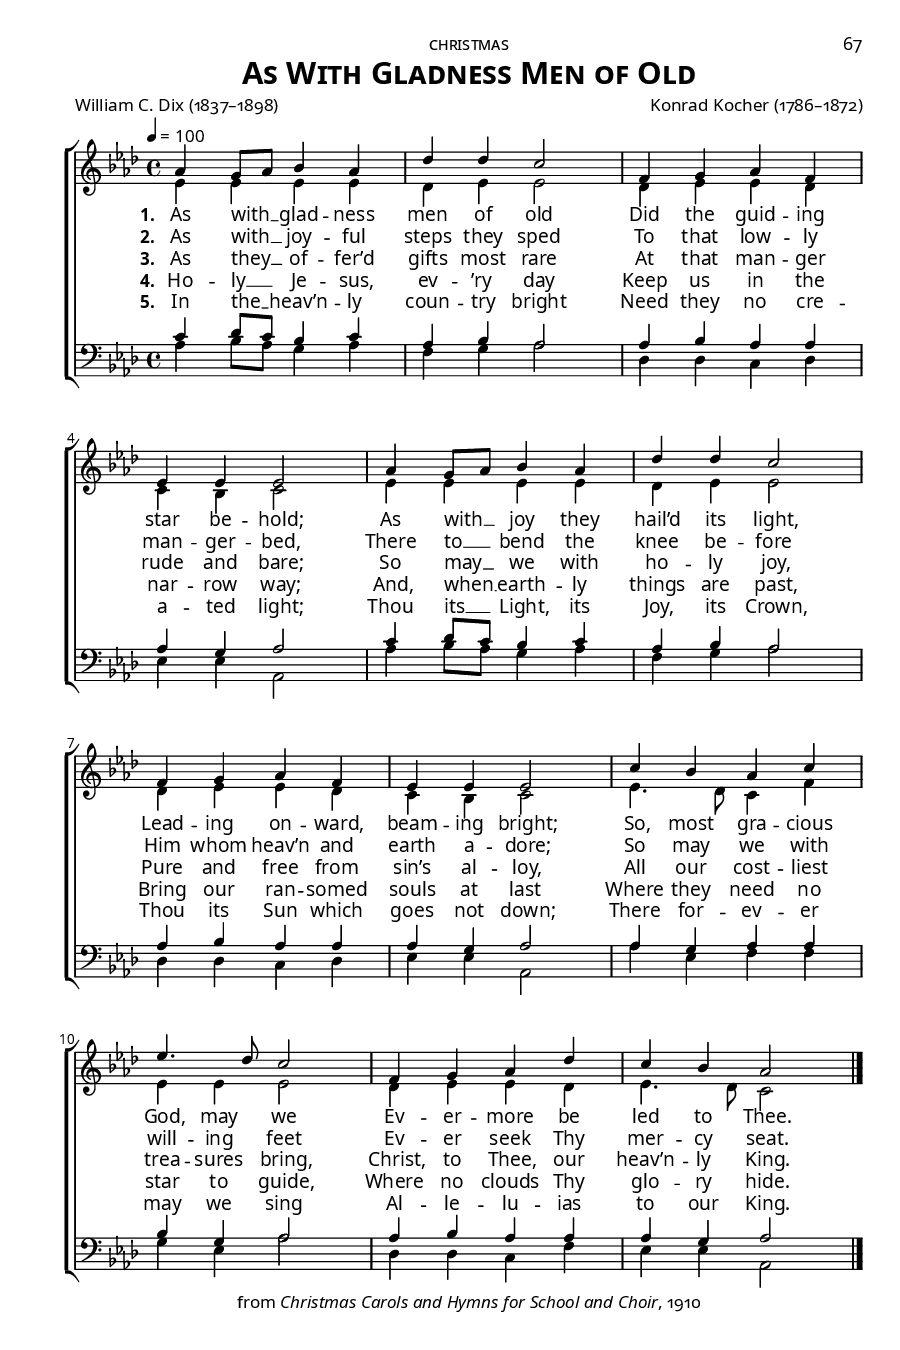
\version "2.14.2"
\include "util.ly"
\header {
  title = \markup{\override #'(font-name . "Garamond Premier Pro Semibold"){ \abs-fontsize #15 \smallCapsOldStyle"As With Gladness Men of Old"}}
  poet = \markup\oldStyleNum"William C. Dix (1837–1898)"
  composer = \markup\oldStyleNum"Konrad Kocher (1786–1872)"
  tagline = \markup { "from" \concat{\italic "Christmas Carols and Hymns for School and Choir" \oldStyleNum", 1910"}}
}
\paper {
  paper-height = 9\in
  paper-width = 6\in
  indent = 0\in
  %system-system-spacing = #'((basic-distance . 10) (padding . 0))
  ragged-last-bottom = ##f
  ragged-bottom = ##f
  two-sided = ##t
  inner-margin = 0.5\in
  outer-margin = 0.25\in
  top-margin = 0.25\in
  bottom-margin = 0.25\in
  first-page-number = #067
  print-first-page-number = ##t
  headerLine = \markup{\override #'(font-name . "Garamond Premier Pro") \smallCapsOldStyle"christmas"}
  oddHeaderMarkup = \markup\fill-line{
     \override #'(font-name . "Garamond Premier Pro")\abs-fontsize #8.5
     \combine 
        \fill-line{"" \on-the-fly #print-page-number-check-first
        \oldStylePageNum""
        }
        \fill-line{\headerLine}
  }
  evenHeaderMarkup = \markup {
     \override #'(font-name . "Garamond Premier Pro")\abs-fontsize #8.5
     \combine
        \on-the-fly #print-page-number-check-first
        \oldStylePageNum""
        \fill-line{\headerLine}
  }
}
#(set-global-staff-size 15) \paper{ #(define fonts (make-pango-font-tree "GoudyOlSt BT" "Garamond Premier Pro" "Garamond Premier Pro" (/ 15 20))) }
global = {
  \key aes \major
  \time 4/4
  \autoBeamOff
  \override DynamicLineSpanner #'staff-padding = #0.0
  \override DynamicLineSpanner #'Y-extent = #'(-1 . 1)
}

sopMusic = \relative c'' {
  \tempo 4 = 100
  aes4 g8[ aes] bes4 aes |
  des des c2 |
  f,4 g aes f | \break
  
  ees4 ees ees2 |
  aes4 g8[ aes] bes4 aes |
  des des c2 | \break
  
  f,4 g aes f |
  ees ees ees2 |
  c'4 bes aes c | \break
  
  ees4. des8 c2 |
  f,4 g aes des |
  c bes aes2 \bar "|."
}
sopWords = \lyricmode {
  
}

altoMusic = \relative c' {
  ees4 ees ees ees |
  des ees ees2 |
  des4 ees ees des |
  
  c bes c2 |
  ees4 ees ees ees |
  des ees ees2 |
  
  des4 ees ees des |
  c bes c2 |
  ees4. des8 c4 f |
  
  ees ees ees2 |
  des4 ees ees des |
  ees4. des8 c2 \bar "|."
}
altoWords = \lyricmode {
  \dropLyricsIX
  \set stanza = #"1. "
  As with __ glad -- ness men of old
  Did the guid -- ing star be -- hold;
  As with __ joy they hail’d its light,
  Lead -- ing on -- ward, beam -- ing bright;
  So, most gra -- cious God, may we
  Ev -- er -- more be led to Thee.
}
altoWordsII = \lyricmode {
  \dropLyricsIX
%\markup\italic
  \set stanza = #"2. "
  As with __ joy -- ful steps they sped
  To that low -- ly man -- ger -- bed,
  There to __ bend the knee be -- fore
  Him whom heav’n and earth a -- dore;
  So may we with will -- ing feet
  Ev -- er seek Thy mer -- cy seat.
}
altoWordsIII = \lyricmode {
  \dropLyricsIX
  \set stanza = #"3. "
  As they __ of -- fer’d gifts most rare
  At that man -- ger rude and bare;
  So may __ we with ho -- ly joy,
  Pure and free from sin’s al -- loy,
  All our cost -- liest trea -- sures bring,
  Christ, to Thee, our heav’n -- ly King.
}
altoWordsIV = \lyricmode {
  \dropLyricsIX
  \set stanza = #"4. "
  Ho -- ly __ Je -- sus, ev -- ’ry day
  Keep us in the nar -- row way;
  And, when __ earth -- ly things are past,
  Bring our ran -- somed souls at last
  Where they need no star to guide,
  Where no clouds Thy glo -- ry hide.
}
altoWordsV = \lyricmode {
  \dropLyricsIX
  \set stanza = #"5. "
  In the __ heav’n -- ly coun -- try bright
  Need they no cre -- a -- ted light;
  Thou its __ Light, its Joy, its Crown,
  Thou its Sun which goes not down;
  There for -- ev -- er may we sing
  Al -- le -- lu -- ias to our King.
}
altoWordsVI = \lyricmode {
}
tenorMusic = \relative c' {
  c4 des8[ c] bes4 c |
  aes bes aes2 |
  aes4 bes aes aes |
  
  aes g aes2 |
  c4 des8[ c] bes4 c |
  aes bes aes2 |
  
  aes4 bes aes aes |
  aes g aes2 |
  aes4 g aes aes |
  
  bes g aes2 |
  aes4 bes aes aes |
  aes g aes2 \bar "|."
}
tenorWords = \lyricmode {

}

bassMusic = \relative c' {
  aes4 bes8[ aes] g4 aes |
  f g aes2 |
  des,4 des c des |
  
  ees ees aes,2 |
  aes'4 bes8[ aes] g4 aes |
  f g aes2 |
  
  des,4 des c des |
  ees ees aes,2 |
  aes'4 ees f f |
  
  g ees aes2 |
  des,4 des c f |
  ees ees aes,2 \bar "|."
}
bassWords = \lyricmode {

}

\score {
  <<
   \new ChoirStaff <<
%    \new Lyrics = sopranos \with { \override VerticalAxisGroup #'nonstaff-relatedstaff-spacing = #'((basic-distance . 1)) }
    \new Staff = women <<
      \new Voice = "sopranos" { \voiceOne << \global \sopMusic >> }
      \new Voice = "altos" { \voiceTwo << \global \altoMusic >> }
    >>
    \new Lyrics \with { alignAboveContext = #"women" \override VerticalAxisGroup #'nonstaff-relatedstaff-spacing = #'((basic-distance . 1))} \lyricsto "sopranos" \sopWords
   \new Staff = men <<
      \clef bass
      \new Voice = "tenors" { \voiceOne << \global \tenorMusic >> }
      \new Voice = "basses" { \voiceTwo << \global \bassMusic >> }
    >>
    \new Lyrics = "altosVI"  \with { alignBelowContext = #"women" } \lyricsto "tenors" \altoWordsVI
    \new Lyrics = "altosV"  \with { alignBelowContext = #"women" } \lyricsto "tenors" \altoWordsV
    \new Lyrics = "altosIV"  \with { alignBelowContext = #"women" } \lyricsto "tenors" \altoWordsIV
    \new Lyrics = "altosIII"  \with { alignBelowContext = #"women" } \lyricsto "tenors" \altoWordsIII
    \new Lyrics = "altosII"  \with { alignBelowContext = #"women" } \lyricsto "tenors" \altoWordsII
    \new Lyrics = "altos"  \with { alignBelowContext = #"women" \override VerticalAxisGroup #'nonstaff-relatedstaff-spacing = #'((padding . -0.7)) } \lyricsto "tenors" \altoWords
    \new Lyrics \with { alignAboveContext = #"men" \override VerticalAxisGroup #'nonstaff-relatedstaff-spacing = #'((basic-distance . 1)) } \lyricsto "tenors" \tenorWords
    \new Lyrics \with { alignBelowContext = #"men" \override VerticalAxisGroup #'nonstaff-relatedstaff-spacing = #'((basic-distance . 1)) } \lyricsto "basses" \bassWords
  >>
%    \new PianoStaff << \new Staff { \new Voice { \pianoRH } } \new Staff { \clef "bass" \pianoLH } >>
  >>
  \layout {
    \context {
      \Score
      %\override SpacingSpanner #'base-shortest-duration = #(ly:make-moment 1 8)
      %\override SpacingSpanner #'common-shortest-duration = #(ly:make-moment 1 4)
    }
    \context {
      % Remove all empty staves
      % \Staff \RemoveEmptyStaves \override VerticalAxisGroup #'remove-first = ##t
    }
    \context {
      \Lyrics
      \override LyricText #'X-offset = #center-on-word
    }
  }
}

